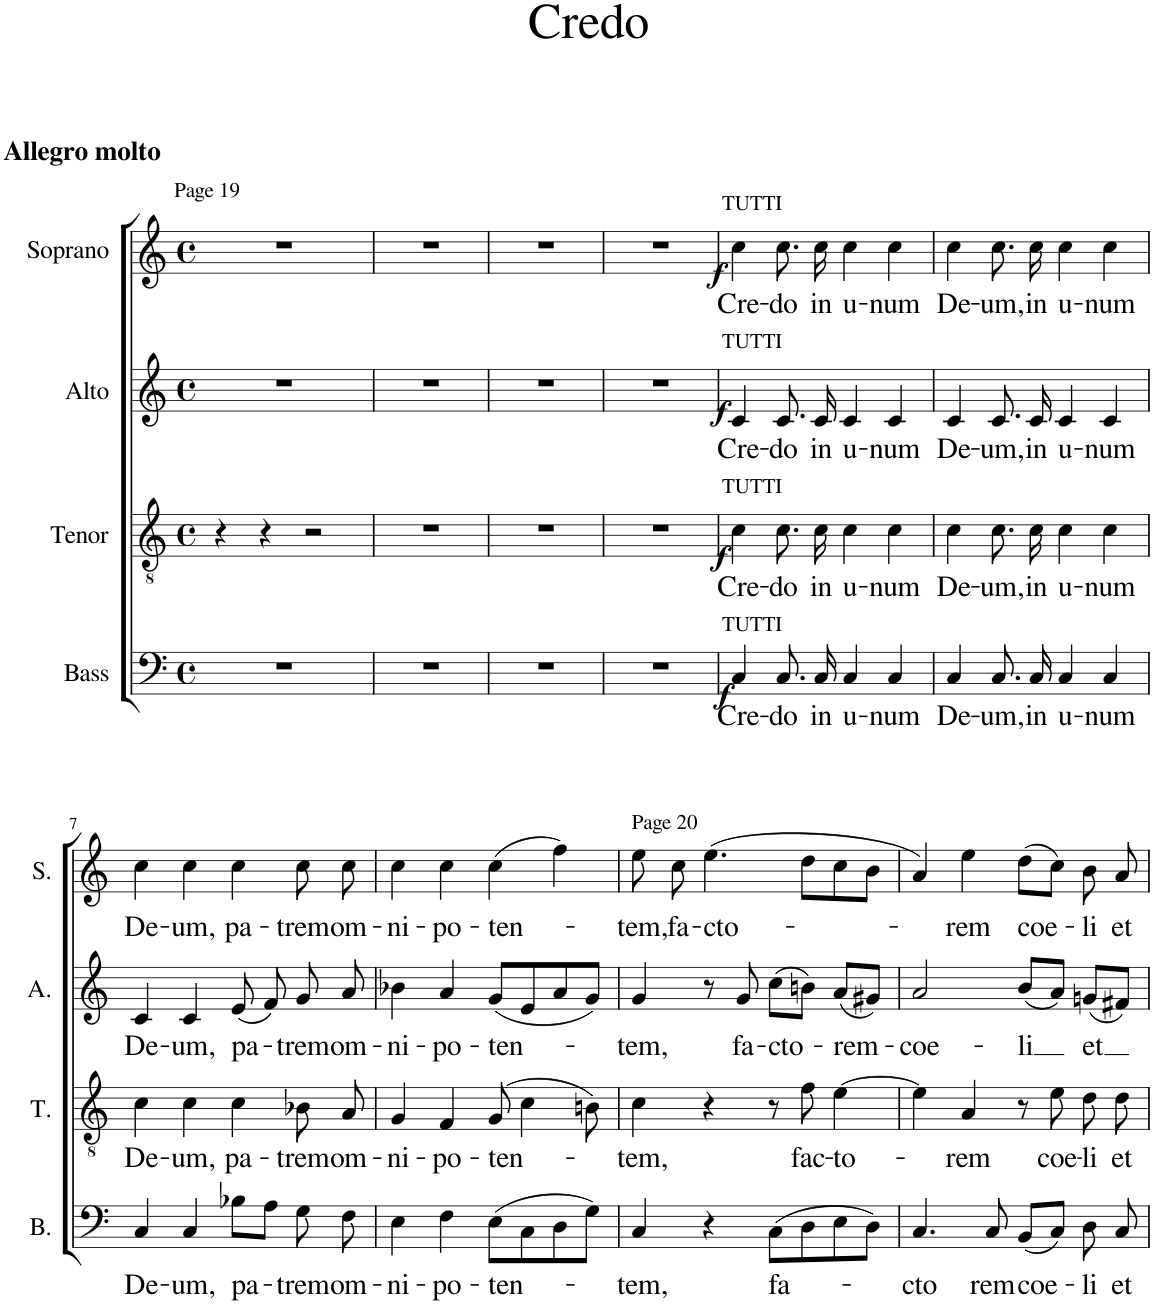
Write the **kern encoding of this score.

**kern	**text	**dynam	**kern	**text	**dynam	**kern	**text	**dynam	**kern	**text	**dynam
*part4	*part4	*part4	*part3	*part3	*part3	*part2	*part2	*part2	*part1	*part1	*part1
*staff4	*staff4	*staff4	*staff3	*staff3	*staff3	*staff2	*staff2	*staff2	*staff1	*staff1	*staff1
*I"Bass	*	*	*I"Tenor	*	*	*I"Alto	*	*	*I"Soprano	*	*
*I'B.	*	*	*I'T.	*	*	*I'A.	*	*	*I'S.	*	*
*clefF4	*	*	*clefGv2	*	*	*clefG2	*	*	*clefG2	*	*
*k[]	*	*	*k[]	*	*	*k[]	*	*	*k[]	*	*
*M4/4	*	*	*M4/4	*	*	*M4/4	*	*	*M4/4	*	*
*met(c)	*	*	*met(c)	*	*	*met(c)	*	*	*met(c)	*	*
=1	=1	=1	=1	=1	=1	=1	=1	=1	=1	=1	=1
!	!	!	!	!	!	!	!	!	!LO:TX:a:B:t=Allegro molto	!	!
!	!	!	!	!	!	!	!	!	!LO:TX:a:t=Page 19	!	!
1r	.	.	4r	.	.	1r	.	.	1r	.	.
.	.	.	4r	.	.	.	.	.	.	.	.
.	.	.	2r	.	.	.	.	.	.	.	.
=2	=2	=2	=2	=2	=2	=2	=2	=2	=2	=2	=2
1r	.	.	1r	.	.	1r	.	.	1r	.	.
=3	=3	=3	=3	=3	=3	=3	=3	=3	=3	=3	=3
1r	.	.	1r	.	.	1r	.	.	1r	.	.
=4	=4	=4	=4	=4	=4	=4	=4	=4	=4	=4	=4
1r	.	.	1r	.	.	1r	.	.	1r	.	.
=5	=5	=5	=5	=5	=5	=5	=5	=5	=5	=5	=5
!	!	!	!	!	!	!	!	!	!LO:TX:a:t=TUTTI	!	!
!	!	!	!	!	!	!LO:TX:a:t=TUTTI	!	!	!	!	!
!	!	!	!LO:TX:a:t=TUTTI	!	!	!	!	!	!	!	!
!LO:TX:a:t=TUTTI	!	!	!	!	!	!	!	!	!	!	!
!	!LO:LY:b	!LO:DY:b	!	!LO:LY:b	!LO:DY:b	!	!LO:LY:b	!LO:DY:b	!	!LO:LY:b	!LO:DY:b
4C/	Cre-	f	4c\	Cre-	f	4c/	Cre-	f	4cc\	Cre-	f
!	!LO:LY:b	!	!	!LO:LY:b	!	!	!LO:LY:b	!	!	!LO:LY:b	!
8.C/	-do	.	8.c\L	-do	.	8.c/	-do	.	8.cc\	-do	.
!	!LO:LY:b	!	!	!LO:LY:b	!	!	!LO:LY:b	!	!	!LO:LY:b	!
16C/	in	.	16c\Jk	in	.	16c/	in	.	16cc\	in	.
!	!LO:LY:b	!	!	!LO:LY:b	!	!	!LO:LY:b	!	!	!LO:LY:b	!
4C/	u-	.	4c\	u-	.	4c/	u-	.	4cc\	u-	.
!	!LO:LY:b	!	!	!LO:LY:b	!	!	!LO:LY:b	!	!	!LO:LY:b	!
4C/	-num	.	4c\	-num	.	4c/	-num	.	4cc\	-num	.
=6	=6	=6	=6	=6	=6	=6	=6	=6	=6	=6	=6
!	!LO:LY:b	!	!	!LO:LY:b	!	!	!LO:LY:b	!	!	!LO:LY:b	!
4C/	De-	.	4c\	De-	.	4c/	De-	.	4cc\	De-	.
!	!LO:LY:b	!	!	!LO:LY:b	!	!	!LO:LY:b	!	!	!LO:LY:b	!
8.C/	-um,	.	8.c\L	-um,	.	8.c/	-um,	.	8.cc\	-um,	.
!	!LO:LY:b	!	!	!LO:LY:b	!	!	!LO:LY:b	!	!	!LO:LY:b	!
16C/	in	.	16c\Jk	in	.	16c/	in	.	16cc\	in	.
!	!LO:LY:b	!	!	!LO:LY:b	!	!	!LO:LY:b	!	!	!LO:LY:b	!
4C/	u-	.	4c\	u-	.	4c/	u-	.	4cc\	u-	.
!	!LO:LY:b	!	!	!LO:LY:b	!	!	!LO:LY:b	!	!	!LO:LY:b	!
4C/	-num	.	4c\	-num	.	4c/	-num	.	4cc\	-num	.
!!LO:LB:g=z
=7	=7	=7	=7	=7	=7	=7	=7	=7	=7	=7	=7
!	!LO:LY:b	!	!	!LO:LY:b	!	!	!LO:LY:b	!	!	!LO:LY:b	!
4C/	De-	.	4c\	De-	.	4c/	De-	.	4cc\	De-	.
!	!LO:LY:b	!	!	!LO:LY:b	!	!	!LO:LY:b	!	!	!LO:LY:b	!
4C/	-um,	.	4c\	-um,	.	4c/	-um,	.	4cc\	-um,	.
!	!LO:LY:b	!	!	!LO:LY:b	!	!	!LO:LY:b	!	!	!LO:LY:b	!
8B-X\L	pa-	.	4c\	pa-	.	(8e/	pa-	.	4cc\	pa-	.
8A\J	.	.	.	.	.	8f/)	.	.	.	.	.
!	!LO:LY:b	!	!	!LO:LY:b	!	!	!LO:LY:b	!	!	!LO:LY:b	!
8G\	-trem	.	8B-X/L	-trem	.	8g/	-trem	.	8cc\	-trem	.
!	!LO:LY:b	!	!	!LO:LY:b	!	!	!LO:LY:b	!	!	!LO:LY:b	!
8F\	om-	.	8A/J	om-	.	8a/	om-	.	8cc\	om-	.
=8	=8	=8	=8	=8	=8	=8	=8	=8	=8	=8	=8
!	!LO:LY:b	!	!	!LO:LY:b	!	!	!LO:LY:b	!	!	!LO:LY:b	!
4E\	-ni-	.	4G/	-ni-	.	4b-X\	-ni-	.	4cc\	-ni-	.
!	!LO:LY:b	!	!	!LO:LY:b	!	!	!LO:LY:b	!	!	!LO:LY:b	!
4F\	-po-	.	4F/	-po-	.	4a/	-po-	.	4cc\	-po-	.
!	!LO:LY:b	!	!	!LO:LY:b	!	!	!LO:LY:b	!	!	!LO:LY:b	!
(8E\L	-ten-	.	(8G/	-ten-	.	(8g/L	-ten-	.	(4cc\	-ten-	.
8C\	.	.	4c\	.	.	8e/	.	.	.	.	.
8D\	.	.	.	.	.	8a/	.	.	4ff\)	.	.
8G\J)	.	.	8Bn\)	.	.	8g/J)	.	.	.	.	.
=9	=9	=9	=9	=9	=9	=9	=9	=9	=9	=9	=9
!	!	!	!	!	!	!	!	!	!LO:TX:a:t=Page 20	!	!
!	!LO:LY:b	!	!	!LO:LY:b	!	!	!LO:LY:b	!	!	!LO:LY:b	!
4C/	-tem,	.	4c\	-tem,	.	4g/	-tem,	.	8ee\	-tem,	.
!	!	!	!	!	!	!	!	!	!	!LO:LY:b	!
.	.	.	.	.	.	.	.	.	8cc\	fa-	.
!	!	!	!	!	!	!	!	!	!	!LO:LY:b	!
4r	.	.	4r	.	.	8r	.	.	(4.ee\	-cto-	.
!	!	!	!	!	!	!	!LO:LY:b	!	!	!	!
.	.	.	.	.	.	8g/	fa-	.	.	.	.
!	!LO:LY:b	!	!	!	!	!	!LO:LY:b	!	!	!	!
(8C\L	fa-	.	8r	.	.	(8cc\L	-cto-	.	.	.	.
!	!	!	!	!LO:LY:b	!	!	!	!	!	!	!
8D\	.	.	8f\	fac-	.	8bn\J)	.	.	8dd\L	.	.
!	!	!	!	!LO:LY:b	!	!	!LO:LY:b	!	!	!	!
8E\	.	.	[4e\	-to-	.	(8a/L	-rem-	.	8cc\	.	.
8D\J)	.	.	.	.	.	8g#X/J)	.	.	8b\J	.	.
=10	=10	=10	=10	=10	=10	=10	=10	=10	=10	=10	=10
!	!LO:LY:b	!	!	!	!	!	!LO:LY:b	!	!	!	!
4.C/	-cto	.	4e\]	.	.	2a/	-coe-	.	4a/)	.	.
!	!	!	!	!LO:LY:b	!	!	!	!	!	!LO:LY:b	!
.	.	.	4A/	-rem	.	.	.	.	4ee\	-rem	.
!	!LO:LY:b	!	!	!	!	!	!	!	!	!	!
8C/	rem	.	.	.	.	.	.	.	.	.	.
!	!LO:LY:b	!	!	!	!	!	!LO:LY:b	!	!	!LO:LY:b	!
(8BB/L	coe-	.	8r	.	.	(8b/L	-li	.	(8dd\L	coe-	.
!	!	!	!	!LO:LY:b	!	!	!	!	!	!	!
8C/J)	.	.	8e\	coe-	.	8a/J)	.	.	8cc\J)	.	.
!	!LO:LY:b	!	!	!LO:LY:b	!	!	!LO:LY:b	!	!	!LO:LY:b	!
8D\	-li	.	8d\L	-li	.	(8gn/L	et	.	8b\	-li	.
!	!LO:LY:b	!	!	!LO:LY:b	!	!	!	!	!	!LO:LY:b	!
8C/	et	.	8d\J	et	.	8f#X/J)	.	.	8a/	et	.
=	=	=	=	=	=	=	=	=	=	=	=
*-	*-	*-	*-	*-	*-	*-	*-	*-	*-	*-	*-
